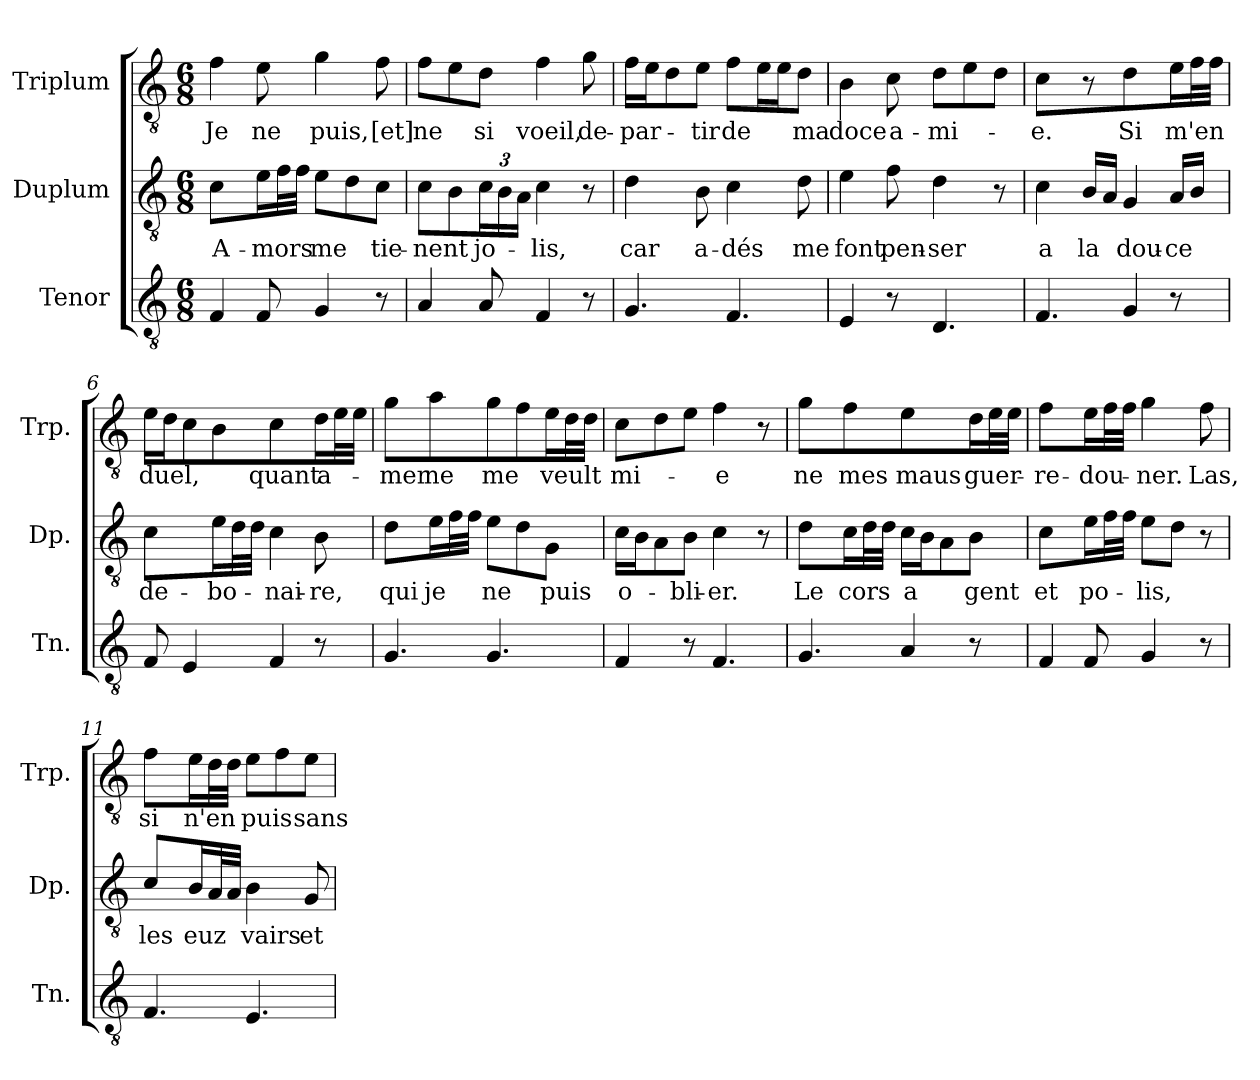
**kern	**kern	**text	**kern	**text
*part3	*part2	*part2	*part1	*part1
*staff3	*staff2	*staff2	*staff1	*staff1
*I"Tenor	*I"Duplum	*	*I"Triplum	*
*I'Tn.	*I'Dp.	*	*I'Trp.	*
*clefGv2	*clefGv2	*	*clefGv2	*
*k[]	*k[]	*	*k[]	*
*M6/8	*M6/8	*	*M6/8	*
=1	=1	=1	=1	=1
!	!	!LO:LY:b	!	!LO:LY:b
4F/	4c\	A-	4f\	Je
!	!	!LO:LY:b	!	!LO:LY:b
8F/	16e\LL	-mors	8e\	ne
*	*tremolo	*	*	*
.	32f\	.	.	.
.	32f\JJJ	.	.	.
*	*Xtremolo	*	*	*
!	!	!LO:LY:b	!	!LO:LY:b
4G/	8e\L	me	4g\	puis,
.	8d\	.	.	.
!	!	!LO:LY:b	!	!LO:LY:b
8r	8c\J	tie-	8f\	[et]
=2	=2	=2	=2	=2
!	!	!LO:LY:b	!	!LO:LY:b
4A/	8c\L	-nent	8f\L	ne
.	8B\	.	8e\	.
*	*Xbrackettup	*	*	*
!	!	!LO:LY:b	!	!LO:LY:b
8A/	24c\L	jo-	8d\J	si
.	24B\	.	.	.
.	24A\JJ	.	.	.
!	!	!LO:LY:b	!	!LO:LY:b
4F/	4c\	-lis,	4f\	voeil,
!	!	!	!	!LO:LY:b
8r	8r	.	8g\	de-
=3	=3	=3	=3	=3
!	!	!LO:LY:b	!	!LO:LY:b
4.G/	4d\	car	16f\LL	-par-
.	.	.	16e\J	.
.	.	.	8d\	.
!	!	!LO:LY:b	!	!LO:LY:b
.	8B\	a-	8e\J	-tir
!	!	!LO:LY:b	!	!LO:LY:b
4.F/	4c\	-dés	8f\L	de
*	*	*	*tremolo	*
.	.	.	16e\	.
.	.	.	16e\	.
*	*	*	*Xtremolo	*
!	!	!LO:LY:b	!	!LO:LY:b
.	8d\	me	8d\J	ma
=4	=4	=4	=4	=4
!	!	!LO:LY:b	!	!LO:LY:b
4E/	4e\	font	4B\	doce
!	!	!LO:LY:b	!	!LO:LY:b
8r	8f\	pen-	8c\	a-
!	!	!LO:LY:b	!	!LO:LY:b
4.D/	4d\	-ser	8d\L	-mi-
.	.	.	8e\	.
.	8r	.	8d\J	.
=5	=5	=5	=5	=5
!	!	!LO:LY:b	!	!LO:LY:b
4.F/	4c\	a	4c\	-e.
!	!	!LO:LY:b	!	!
.	16B/LL	la	8r	.
.	16A/JJ	.	.	.
!	!	!LO:LY:b	!	!LO:LY:b
4G/	4G/	dou-	4d\	Si
!	!	!LO:LY:b	!	!LO:LY:b
8r	16A/LL	-ce	16e\LL	m'en
*	*	*	*tremolo	*
.	16B/JJ	.	32f\	.
.	.	.	32f\JJJ	.
*	*	*	*Xtremolo	*
!!LO:LB:g=z
=6	=6	=6	=6	=6
!	!	!LO:LY:b	!	!LO:LY:b
8F/	4c\	de-	16e\LL	duel,
.	.	.	16d\J	.
4E/	.	.	8c\	.
!	!	!LO:LY:b	!	!
.	16e\LL	-bo-	8B\J	.
*	*tremolo	*	*	*
.	32d\	.	.	.
.	32d\JJJ	.	.	.
*	*Xtremolo	*	*	*
!	!	!LO:LY:b	!	!LO:LY:b
4F/	4c\	-nai-	4c\	quant
!	!	!LO:LY:b	!	!LO:LY:b
8r	8B\	-re,	16d\LL	a-
*	*	*	*tremolo	*
.	.	.	32e\	.
.	.	.	32e\JJJ	.
*	*	*	*Xtremolo	*
=7	=7	=7	=7	=7
!	!	!LO:LY:b	!	!LO:LY:b
4.G/	4d\	qui	4g\	-mer
!	!	!LO:LY:b	!	!LO:LY:b
.	16e\LL	je	8a\	ne
*	*tremolo	*	*	*
.	32f\	.	.	.
.	32f\JJJ	.	.	.
*	*Xtremolo	*	*	*
!	!	!LO:LY:b	!	!LO:LY:b
4.G/	8e\L	ne	8g\L	me
.	8d\	.	8f\	.
!	!	!LO:LY:b	!	!LO:LY:b
.	8G\J	puis	16e\L	veult
*	*	*	*tremolo	*
.	.	.	32d\	.
.	.	.	32d\JJJ	.
*	*	*	*Xtremolo	*
=8	=8	=8	=8	=8
!	!	!LO:LY:b	!	!LO:LY:b
4F/	16c\LL	o-	8c\L	mi-
.	16B\J	.	.	.
.	8A\	.	8d\	.
!	!	!LO:LY:b	!	!
8r	8B\J	-bli-	8e\J	.
!	!	!LO:LY:b	!	!LO:LY:b
4.F/	4c\	-er.	4f\	-e
.	8r	.	8r	.
=9	=9	=9	=9	=9
!	!	!LO:LY:b	!	!LO:LY:b
4.G/	4d\	Le	4g\	ne
!	!	!LO:LY:b	!	!LO:LY:b
.	16c\LL	cors	8f\	mes
*	*tremolo	*	*	*
.	32d\	.	.	.
.	32d\JJJ	.	.	.
*	*Xtremolo	*	*	*
!	!	!LO:LY:b	!	!LO:LY:b
4A/	16c\LL	a	4e\	maus
.	16B\J	.	.	.
.	8A\	.	.	.
!	!	!LO:LY:b	!	!LO:LY:b
8r	8B\J	gent	16d\LL	guer-
*	*	*	*tremolo	*
.	.	.	32e\	.
.	.	.	32e\JJJ	.
*	*	*	*Xtremolo	*
=10	=10	=10	=10	=10
!	!	!LO:LY:b	!	!LO:LY:b
4F/	4c\	et	4f\	-re-
!	!	!LO:LY:b	!	!LO:LY:b
8F/	16e\LL	po-	16e\LL	-dou-
*	*tremolo	*	*	*
*	*	*	*tremolo	*
.	32f\	.	32f\	.
.	32f\JJJ	.	32f\JJJ	.
*	*	*	*Xtremolo	*
*	*Xtremolo	*	*	*
!	!	!LO:LY:b	!	!LO:LY:b
4G/	8e\L	-lis,	4g\	-ner.
.	8d\J	.	.	.
!	!	!	!	!LO:LY:b
8r	8r	.	8f\	Las,
!!LO:LB:g=z
=11	=11	=11	=11	=11
!	!	!LO:LY:b	!	!LO:LY:b
4.F/	4c\	les	4f\	si
!	!	!LO:LY:b	!	!LO:LY:b
.	16B/LL	euz	16e\LL	n'en
*	*tremolo	*	*	*
*	*	*	*tremolo	*
.	32A/	.	32d\	.
.	32A/JJJ	.	32d\JJJ	.
*	*	*	*Xtremolo	*
*	*Xtremolo	*	*	*
!	!	!LO:LY:b	!	!LO:LY:b
4.E/	4B\	vairs	8e\L	puis
.	.	.	8f\	.
!	!	!LO:LY:b	!	!LO:LY:b
.	8G/	et	8e\J	sans
=	=	=	=	=
*-	*-	*-	*-	*-
